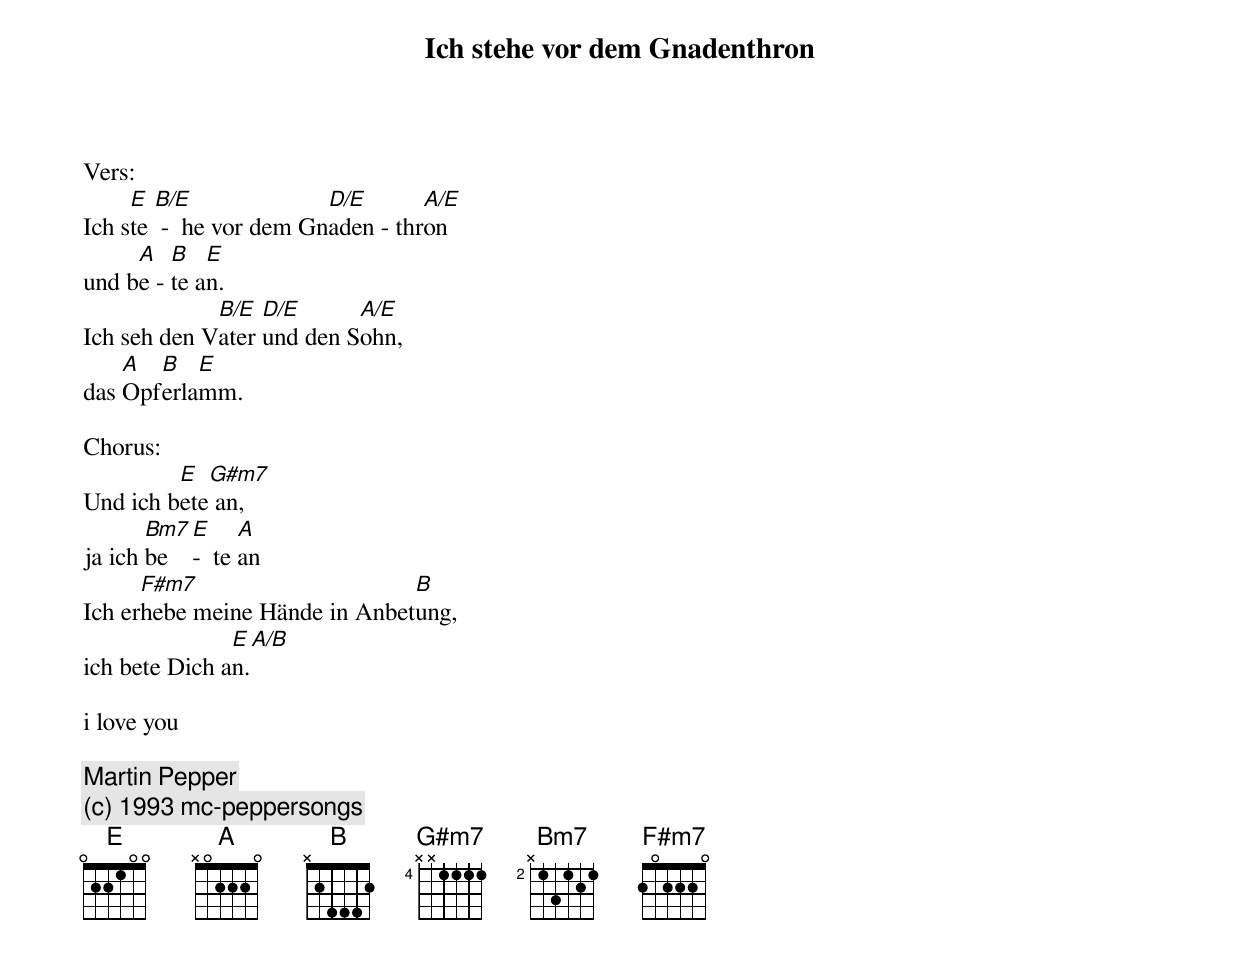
{title:Ich stehe vor dem Gnadenthron}
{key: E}

Vers:
Ich s[E]te [B/E] -  he vor dem Gn[D/E]aden - thr[A/E]on
und b[A]e - [B]te a[E]n.
Ich seh den V[B/E]ater [D/E]und den S[A/E]ohn,
das [A]Opf[B]erla[E]mm.

Chorus:
Und ich b[E]ete[G#m7] an,
ja ich [Bm7]be  [E]-  te [A]an
Ich er[F#m7]hebe meine Hände in Anbet[B]ung,
ich bete Dich a[E]n.[A/B]

i love you

{comment: Martin Pepper}
{comment: (c) 1993 mc-peppersongs}
